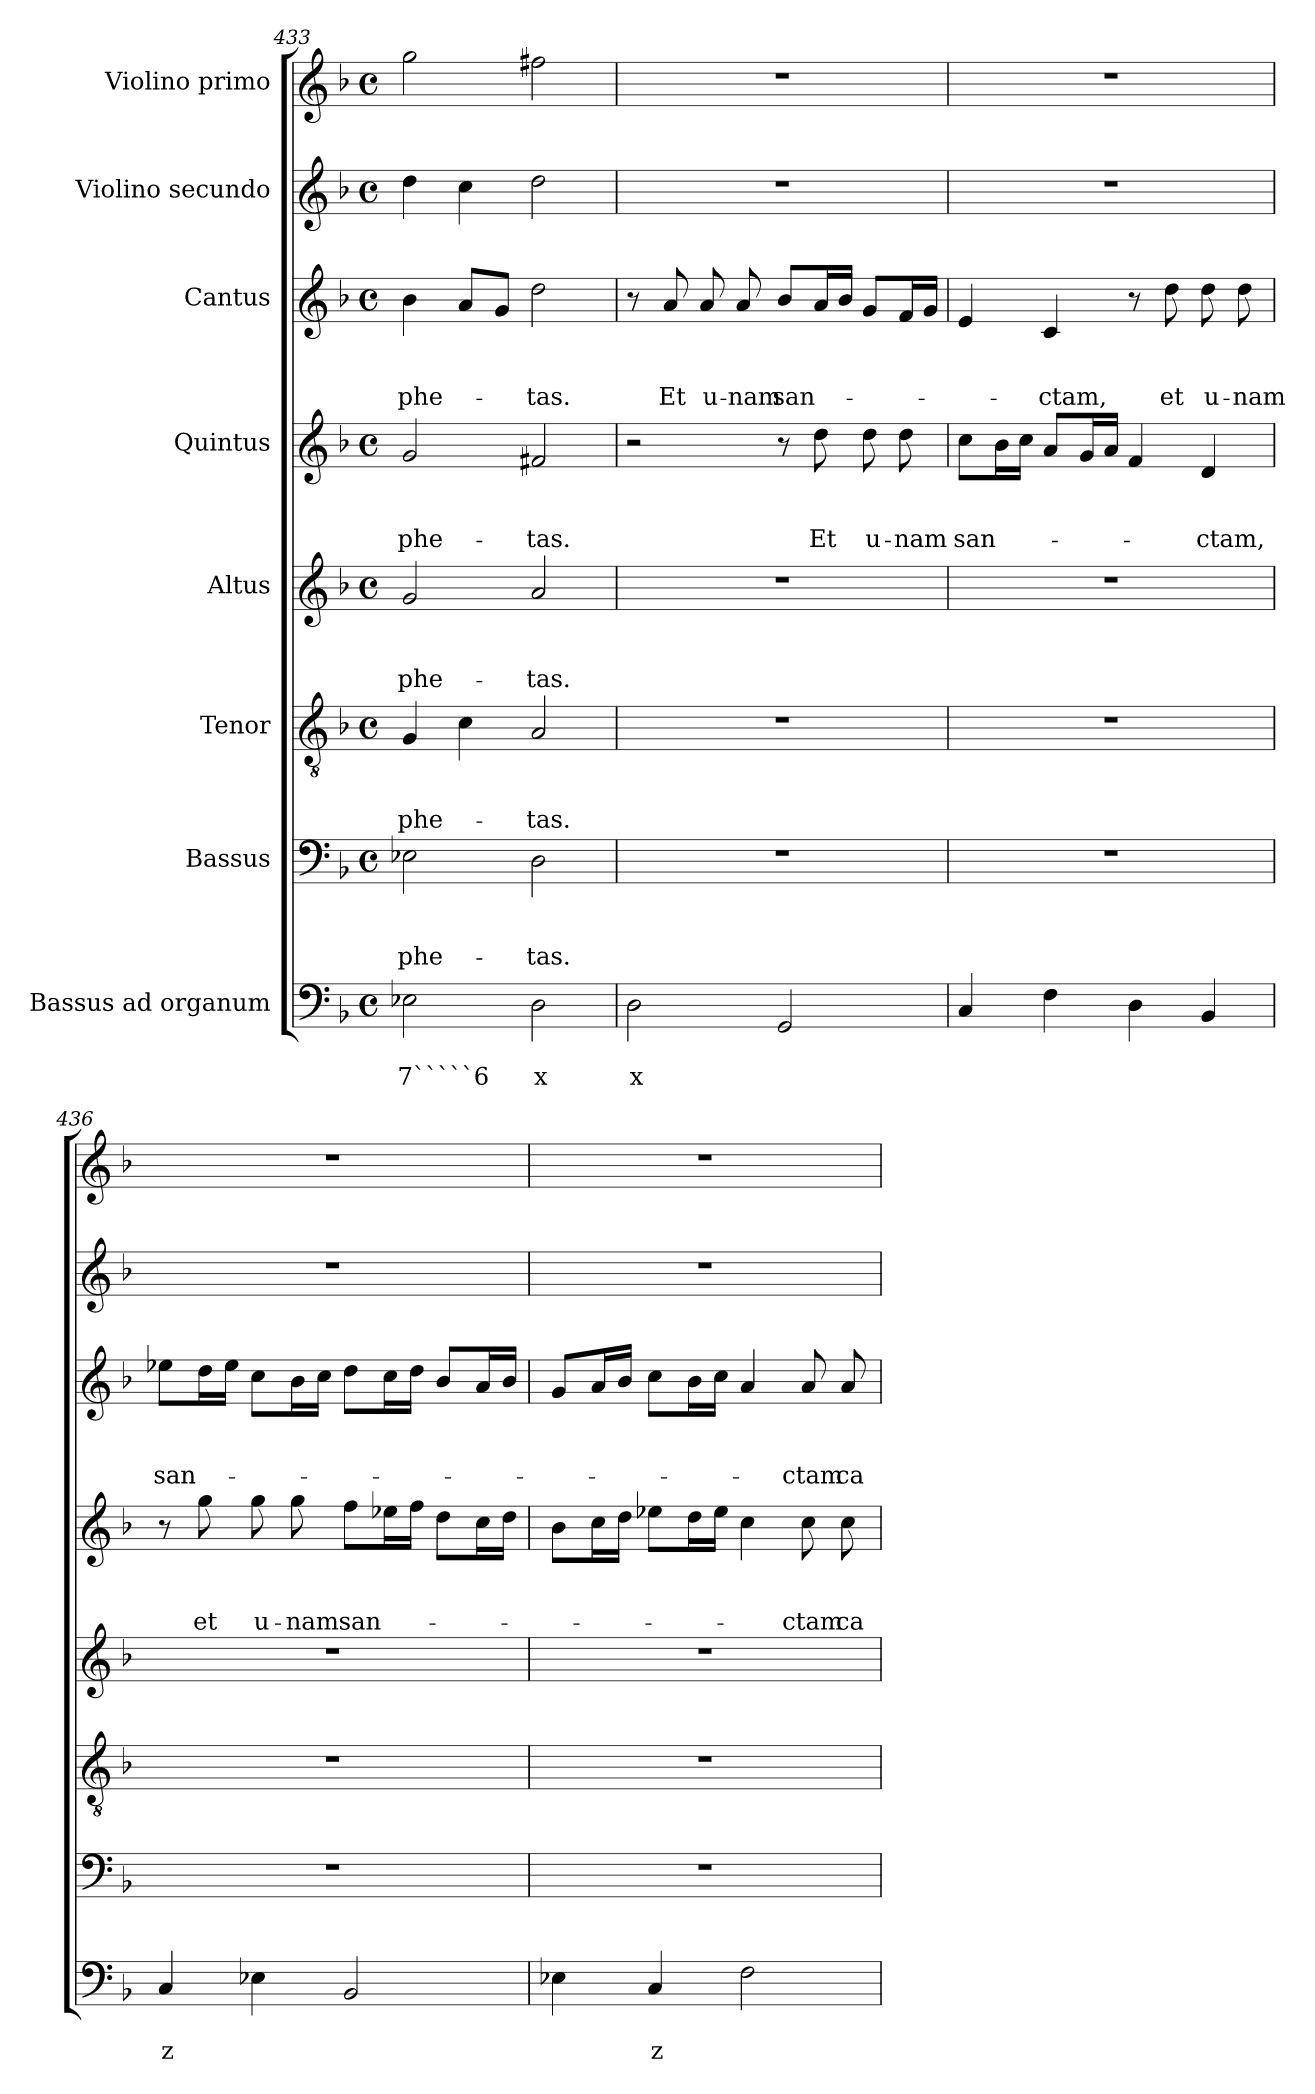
**kern	**text	**text	**kern	**text	**text	**text	**kern	**text	**text	**text	**kern	**text	**text	**text	**kern	**text	**text	**text	**kern	**text	**text	**text	**kern	**kern
*part8	*part8	*part8	*part7	*part7	*part7	*part7	*part6	*part6	*part6	*part6	*part5	*part5	*part5	*part5	*part4	*part4	*part4	*part4	*part3	*part3	*part3	*part3	*part2	*part1
*staff8	*staff8	*staff8	*staff7	*staff7	*staff7	*staff7	*staff6	*staff6	*staff6	*staff6	*staff5	*staff5	*staff5	*staff5	*staff4	*staff4	*staff4	*staff4	*staff3	*staff3	*staff3	*staff3	*staff2	*staff1
*I"Bassus ad  organum	*	*	*I"Bassus	*	*	*	*I"Tenor	*	*	*	*I"Altus	*	*	*	*I"Quintus	*	*	*	*I"Cantus	*	*	*	*I"Violino secundo	*I"Violino primo
*clefF4	*	*	*clefF4	*	*	*	*clefGv2	*	*	*	*clefG2	*	*	*	*clefG2	*	*	*	*clefG2	*	*	*	*clefG2	*clefG2
*k[b-]	*	*	*k[b-]	*	*	*	*k[b-]	*	*	*	*k[b-]	*	*	*	*k[b-]	*	*	*	*k[b-]	*	*	*	*k[b-]	*k[b-]
*F:	*	*	*F:	*	*	*	*F:	*	*	*	*F:	*	*	*	*F:	*	*	*	*F:	*	*	*	*F:	*F:
*M4/4	*	*	*M4/4	*	*	*	*M4/4	*	*	*	*M4/4	*	*	*	*M4/4	*	*	*	*M4/4	*	*	*	*M4/4	*M4/4
*met(c)	*	*	*met(c)	*	*	*	*met(c)	*	*	*	*met(c)	*	*	*	*met(c)	*	*	*	*met(c)	*	*	*	*met(c)	*met(c)
=433	=433	=433	=433	=433	=433	=433	=433	=433	=433	=433	=433	=433	=433	=433	=433	=433	=433	=433	=433	=433	=433	=433	=433	=433
!	!	!LO:LY:b	!	!	!	!LO:LY:b	!	!	!	!LO:LY:b	!	!	!	!LO:LY:b	!	!	!	!LO:LY:b	!	!	!	!LO:LY:b	!	!
2E-X\	.	7`````6	2E-X\	.	.	-phe-	4G/	.	.	-phe-	2g/	.	.	-phe-	2g/	.	.	-phe-	4b-\	.	.	-phe-	4dd\	2gg\
.	.	.	.	.	.	.	4c\	.	.	.	.	.	.	.	.	.	.	.	8a/L	.	.	.	4cc\	.
.	.	.	.	.	.	.	.	.	.	.	.	.	.	.	.	.	.	.	8g/J	.	.	.	.	.
!	!	!LO:LY:b	!	!	!	!LO:LY:b	!	!	!	!LO:LY:b	!	!	!	!LO:LY:b	!	!	!	!LO:LY:b	!	!	!	!LO:LY:b	!	!
2D\	.	x	2D\	.	.	-tas.	2A/	.	.	-tas.	2a/	.	.	-tas.	2f#X/	.	.	-tas.	2dd\	.	.	-tas.	2dd\	2ff#X\
!!LO:LB:g=z
=434	=434	=434	=434	=434	=434	=434	=434	=434	=434	=434	=434	=434	=434	=434	=434	=434	=434	=434	=434	=434	=434	=434	=434	=434
!	!	!LO:LY:b	!	!	!	!	!	!	!	!	!	!	!	!	!	!	!	!	!	!	!	!	!	!
2D\	.	x	1r	.	.	.	1r	.	.	.	1r	.	.	.	2r	.	.	.	8r	.	.	.	1r	1r
!	!	!	!	!	!	!	!	!	!	!	!	!	!	!	!	!	!	!	!	!	!	!LO:LY:b	!	!
.	.	.	.	.	.	.	.	.	.	.	.	.	.	.	.	.	.	.	8a/	.	.	Et	.	.
!	!	!	!	!	!	!	!	!	!	!	!	!	!	!	!	!	!	!	!	!	!	!LO:LY:b	!	!
.	.	.	.	.	.	.	.	.	.	.	.	.	.	.	.	.	.	.	8a/	.	.	u-	.	.
!	!	!	!	!	!	!	!	!	!	!	!	!	!	!	!	!	!	!	!	!	!	!LO:LY:b	!	!
.	.	.	.	.	.	.	.	.	.	.	.	.	.	.	.	.	.	.	8a/	.	.	-nam	.	.
!	!	!	!	!	!	!	!	!	!	!	!	!	!	!	!	!	!	!	!	!	!	!LO:LY:b	!	!
2GG/	.	.	.	.	.	.	.	.	.	.	.	.	.	.	8r	.	.	.	8b-/L	.	.	san-	.	.
!	!	!	!	!	!	!	!	!	!	!	!	!	!	!	!	!	!	!LO:LY:b	!	!	!	!	!	!
.	.	.	.	.	.	.	.	.	.	.	.	.	.	.	8dd\	.	.	Et	16a/L	.	.	.	.	.
.	.	.	.	.	.	.	.	.	.	.	.	.	.	.	.	.	.	.	16b-/JJ	.	.	.	.	.
!	!	!	!	!	!	!	!	!	!	!	!	!	!	!	!	!	!	!LO:LY:b	!	!	!	!	!	!
.	.	.	.	.	.	.	.	.	.	.	.	.	.	.	8dd\	.	.	u-	8g/L	.	.	.	.	.
!	!	!	!	!	!	!	!	!	!	!	!	!	!	!	!	!	!	!LO:LY:b	!	!	!	!	!	!
.	.	.	.	.	.	.	.	.	.	.	.	.	.	.	8dd\	.	.	-nam	16f/L	.	.	.	.	.
.	.	.	.	.	.	.	.	.	.	.	.	.	.	.	.	.	.	.	16g/JJ	.	.	.	.	.
=435	=435	=435	=435	=435	=435	=435	=435	=435	=435	=435	=435	=435	=435	=435	=435	=435	=435	=435	=435	=435	=435	=435	=435	=435
!	!	!	!	!	!	!	!	!	!	!	!	!	!	!	!	!	!	!LO:LY:b	!	!	!	!	!	!
4C/	.	.	1r	.	.	.	1r	.	.	.	1r	.	.	.	8cc\L	.	.	san-	4e/	.	.	.	1r	1r
.	.	.	.	.	.	.	.	.	.	.	.	.	.	.	16b-\L	.	.	.	.	.	.	.	.	.
.	.	.	.	.	.	.	.	.	.	.	.	.	.	.	16cc\JJ	.	.	.	.	.	.	.	.	.
!	!	!	!	!	!	!	!	!	!	!	!	!	!	!	!	!	!	!	!	!	!	!LO:LY:b	!	!
4F\	.	.	.	.	.	.	.	.	.	.	.	.	.	.	8a/L	.	.	.	4c/	.	.	-ctam,	.	.
.	.	.	.	.	.	.	.	.	.	.	.	.	.	.	16g/L	.	.	.	.	.	.	.	.	.
.	.	.	.	.	.	.	.	.	.	.	.	.	.	.	16a/JJ	.	.	.	.	.	.	.	.	.
4D\	.	.	.	.	.	.	.	.	.	.	.	.	.	.	4f/	.	.	.	8r	.	.	.	.	.
!	!	!	!	!	!	!	!	!	!	!	!	!	!	!	!	!	!	!	!	!	!	!LO:LY:b	!	!
.	.	.	.	.	.	.	.	.	.	.	.	.	.	.	.	.	.	.	8dd\	.	.	et	.	.
!	!	!	!	!	!	!	!	!	!	!	!	!	!	!	!	!	!	!LO:LY:b	!	!	!	!LO:LY:b	!	!
4BB-/	.	.	.	.	.	.	.	.	.	.	.	.	.	.	4d/	.	.	-ctam,	8dd\	.	.	u-	.	.
!	!	!	!	!	!	!	!	!	!	!	!	!	!	!	!	!	!	!	!	!	!	!LO:LY:b	!	!
.	.	.	.	.	.	.	.	.	.	.	.	.	.	.	.	.	.	.	8dd\	.	.	-nam	.	.
=436	=436	=436	=436	=436	=436	=436	=436	=436	=436	=436	=436	=436	=436	=436	=436	=436	=436	=436	=436	=436	=436	=436	=436	=436
!	!	!LO:LY:b	!	!	!	!	!	!	!	!	!	!	!	!	!	!	!	!	!	!	!	!LO:LY:b	!	!
4C/	.	z	1r	.	.	.	1r	.	.	.	1r	.	.	.	8r	.	.	.	8ee-X\L	.	.	san-	1r	1r
!	!	!	!	!	!	!	!	!	!	!	!	!	!	!	!	!	!	!LO:LY:b	!	!	!	!	!	!
.	.	.	.	.	.	.	.	.	.	.	.	.	.	.	8gg\	.	.	et	16dd\L	.	.	.	.	.
.	.	.	.	.	.	.	.	.	.	.	.	.	.	.	.	.	.	.	16ee-\JJ	.	.	.	.	.
!	!	!	!	!	!	!	!	!	!	!	!	!	!	!	!	!	!	!LO:LY:b	!	!	!	!	!	!
4E-X\	.	.	.	.	.	.	.	.	.	.	.	.	.	.	8gg\	.	.	u-	8cc\L	.	.	.	.	.
!	!	!	!	!	!	!	!	!	!	!	!	!	!	!	!	!	!	!LO:LY:b	!	!	!	!	!	!
.	.	.	.	.	.	.	.	.	.	.	.	.	.	.	8gg\	.	.	-nam	16b-\L	.	.	.	.	.
.	.	.	.	.	.	.	.	.	.	.	.	.	.	.	.	.	.	.	16cc\JJ	.	.	.	.	.
!	!	!	!	!	!	!	!	!	!	!	!	!	!	!	!	!	!	!LO:LY:b	!	!	!	!	!	!
2BB-/	.	.	.	.	.	.	.	.	.	.	.	.	.	.	8ff\L	.	.	san-	8dd\L	.	.	.	.	.
.	.	.	.	.	.	.	.	.	.	.	.	.	.	.	16ee-X\L	.	.	.	16cc\L	.	.	.	.	.
.	.	.	.	.	.	.	.	.	.	.	.	.	.	.	16ff\JJ	.	.	.	16dd\JJ	.	.	.	.	.
.	.	.	.	.	.	.	.	.	.	.	.	.	.	.	8dd\L	.	.	.	8b-/L	.	.	.	.	.
.	.	.	.	.	.	.	.	.	.	.	.	.	.	.	16cc\L	.	.	.	16a/L	.	.	.	.	.
.	.	.	.	.	.	.	.	.	.	.	.	.	.	.	16dd\JJ	.	.	.	16b-/JJ	.	.	.	.	.
=437	=437	=437	=437	=437	=437	=437	=437	=437	=437	=437	=437	=437	=437	=437	=437	=437	=437	=437	=437	=437	=437	=437	=437	=437
4E-X\	.	.	1r	.	.	.	1r	.	.	.	1r	.	.	.	8b-\L	.	.	.	8g/L	.	.	.	1r	1r
.	.	.	.	.	.	.	.	.	.	.	.	.	.	.	16cc\L	.	.	.	16a/L	.	.	.	.	.
.	.	.	.	.	.	.	.	.	.	.	.	.	.	.	16dd\JJ	.	.	.	16b-/JJ	.	.	.	.	.
!	!	!LO:LY:b	!	!	!	!	!	!	!	!	!	!	!	!	!	!	!	!	!	!	!	!	!	!
4C/	.	z	.	.	.	.	.	.	.	.	.	.	.	.	8ee-X\L	.	.	.	8cc\L	.	.	.	.	.
.	.	.	.	.	.	.	.	.	.	.	.	.	.	.	16dd\L	.	.	.	16b-\L	.	.	.	.	.
.	.	.	.	.	.	.	.	.	.	.	.	.	.	.	16ee-\JJ	.	.	.	16cc\JJ	.	.	.	.	.
2F\	.	.	.	.	.	.	.	.	.	.	.	.	.	.	4cc\	.	.	.	4a/	.	.	.	.	.
!	!	!	!	!	!	!	!	!	!	!	!	!	!	!	!	!	!	!LO:LY:b	!	!	!	!LO:LY:b	!	!
.	.	.	.	.	.	.	.	.	.	.	.	.	.	.	8cc\	.	.	-ctam	8a/	.	.	-ctam	.	.
!	!	!	!	!	!	!	!	!	!	!	!	!	!	!	!	!	!	!LO:LY:b	!	!	!	!LO:LY:b	!	!
.	.	.	.	.	.	.	.	.	.	.	.	.	.	.	8cc\	.	.	ca-	8a/	.	.	ca-	.	.
=	=	=	=	=	=	=	=	=	=	=	=	=	=	=	=	=	=	=	=	=	=	=	=	=
*-	*-	*-	*-	*-	*-	*-	*-	*-	*-	*-	*-	*-	*-	*-	*-	*-	*-	*-	*-	*-	*-	*-	*-	*-
